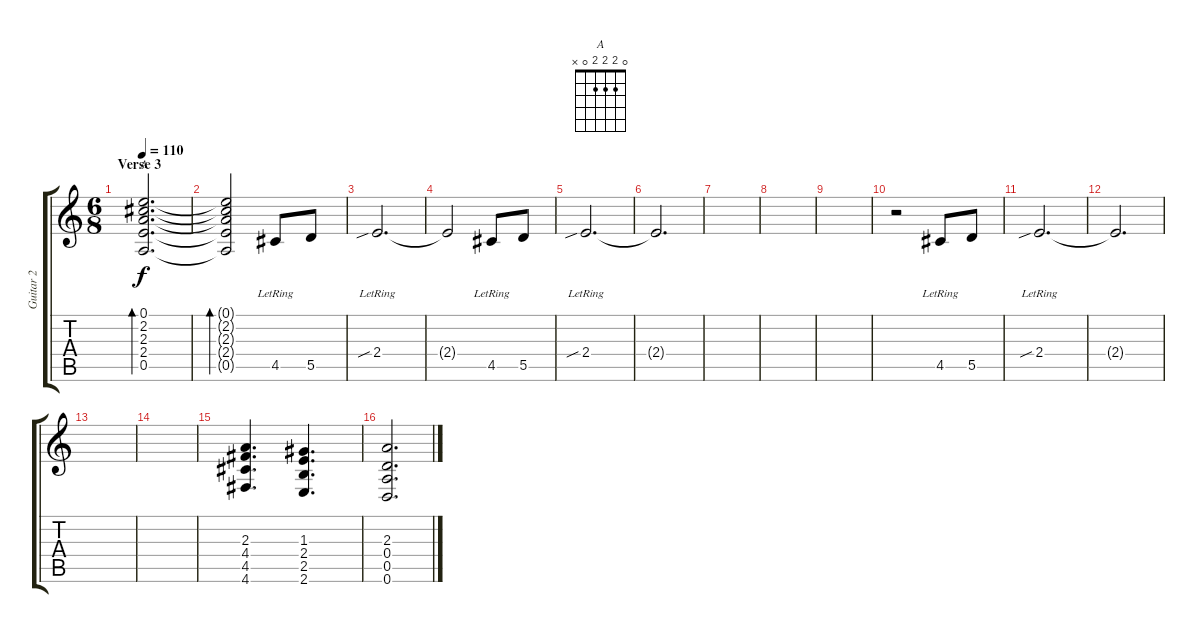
\track ("Guitar 2" "Guitar 2") {instrument distortionguitar}
\staff {score tabs}
\tuning (E4 B3 G3 D3 A2 D2) {hide}
\chord ("A" 0 2 2 2 0 x)
\ts (6 8)
\section ("" "Verse 3")
\tempo 110
\clef g2
\ks c
(0.1 2.2 2.3 2.4 0.5).2{d bd 240 ch "A" dy f volume 5} |
(0.1{t} 2.2{t} 2.3{t} 2.4{t} 0.5{t}).2{bd 240} 4.5{lr}.8{volume 11} 5.5.8 |
2.4{sib lr}.2{d} |
2.4{t}.2 4.5{lr}.8 5.5.8 |
2.4{sib lr}.2{d} |
2.4{t}.2{d} |
|
|
|
r.2 4.5{lr}.8 5.5.8 |
2.4{sib lr}.2{d} |
2.4{t}.2{d} |
|
|
(2.3 4.4 4.5 4.6).4{d volume 13 instrument distortionguitar} (1.3 2.4 2.5 2.6).4{d} |
(2.3 0.4 0.5 0.6).2{d}
